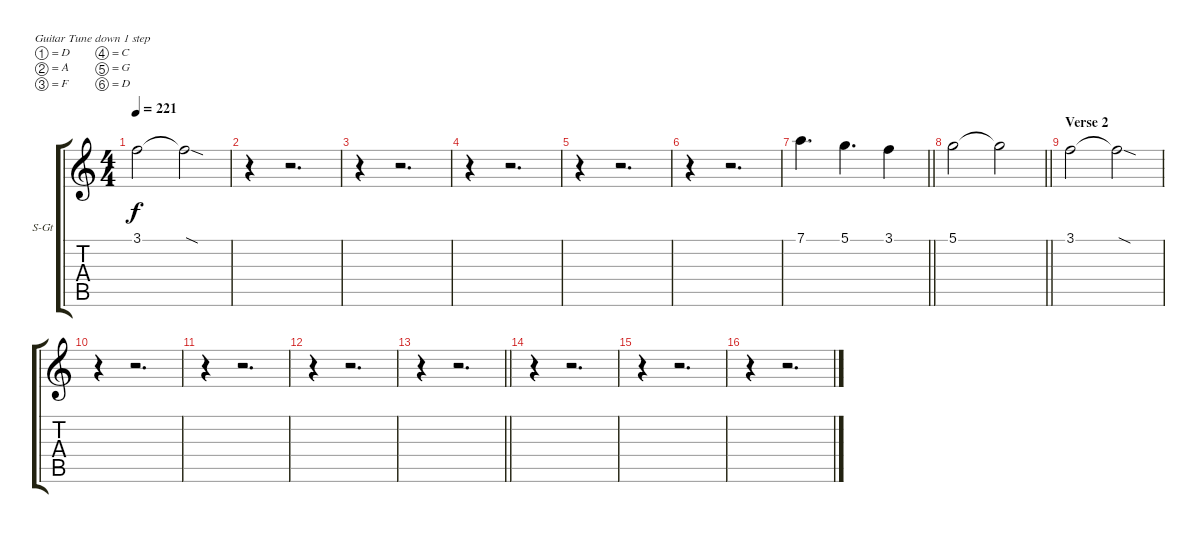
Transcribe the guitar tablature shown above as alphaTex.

\bracketExtendMode groupsimilarinstruments
\firstSystemTrackNameOrientation horizontal
\otherSystemsTrackNameOrientation horizontal
\track ("Backup Vocals" "S-Gt") {instrument lead1square}
\staff {score tabs}
\tuning (D4 A3 F3 C3 G2 D2)
\displaytranspose 12
\ts (4 4)
\tempo 221
\clef g2
\ks c
3.1.2{dy f} 3.1{sod t}.2 |
r.4 r.2{d} |
r.4 r.2{d} |
r.4 r.2{d} |
r.4 r.2{d} |
r.4 r.2{d} |
\barLineRight lightlight
7.1.4{d} 5.1.4{d} 3.1.4 |
\barLineRight lightlight
5.1.2 5.1{t}.2 |
\section ("" "Verse 2")
3.1.2 3.1{sod t}.2 |
r.4 r.2{d} |
r.4 r.2{d} |
r.4 r.2{d} |
\barLineRight lightlight
r.4 r.2{d} |
r.4 r.2{d} |
r.4 r.2{d} |
r.4 r.2{d}
